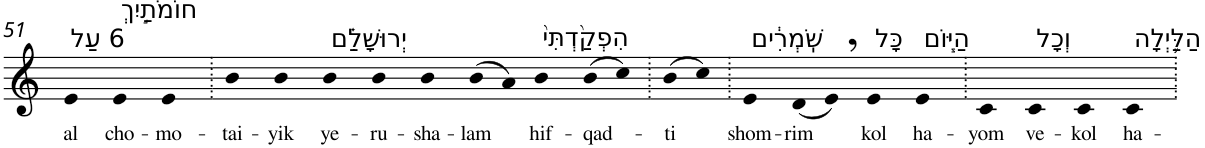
**kern	**text
*part1	*part1
*staff1	*staff1
*I"Piano	*
*I'Pno	*
!!LO:PB:g=z
*clefG2	*
*k[]	*
=51	=51
!LO:TX:a:t=6 עַל	!
!	!LO:LY:b
4e	al
!LO:TX:a:t=חוֹמֹתַ֣יִךְ	!
!	!LO:LY:b
4e	cho-
!	!LO:LY:b
4e	-mo-
=52.	=52.
!	!LO:LY:b
4b	-tai-
!	!LO:LY:b
4b	-yik
!LO:TX:a:t=יְרוּשָׁלִַ֗ם	!
!	!LO:LY:b
4b	ye-
!	!LO:LY:b
4b	-ru-
!	!LO:LY:b
4b	-sha-
!	!LO:LY:b
(8b	-lam
8a)	.
!LO:TX:a:t=הִפְקַ֙דְתִּי֙	!
!	!LO:LY:b
4b	hif-
!	!LO:LY:b
(8b	-qad-
8cc)	.
=53.	=53.
!	!LO:LY:b
(8b	-ti
8cc)	.
=54.	=54.
!LO:TX:a:t=שֹֽׁמְרִ֔ים	!
!	!LO:LY:b
4e	shom-
!	!LO:LY:b
(8d	-rim
8e,)	.
!LO:TX:a:t=כָּל	!
!	!LO:LY:b
4e	kol
!LO:TX:a:t=הַיּ֧וֹם	!
!	!LO:LY:b
4e	ha-
=55.	=55.
!	!LO:LY:b
4c	-yom
!LO:TX:a:t=וְכָל	!
!	!LO:LY:b
4c	ve-
!	!LO:LY:b
4c	-kol
!LO:TX:a:t=הַלַּ֛יְלָה	!
!	!LO:LY:b
4c	ha-
=.	=.
*-	*-
